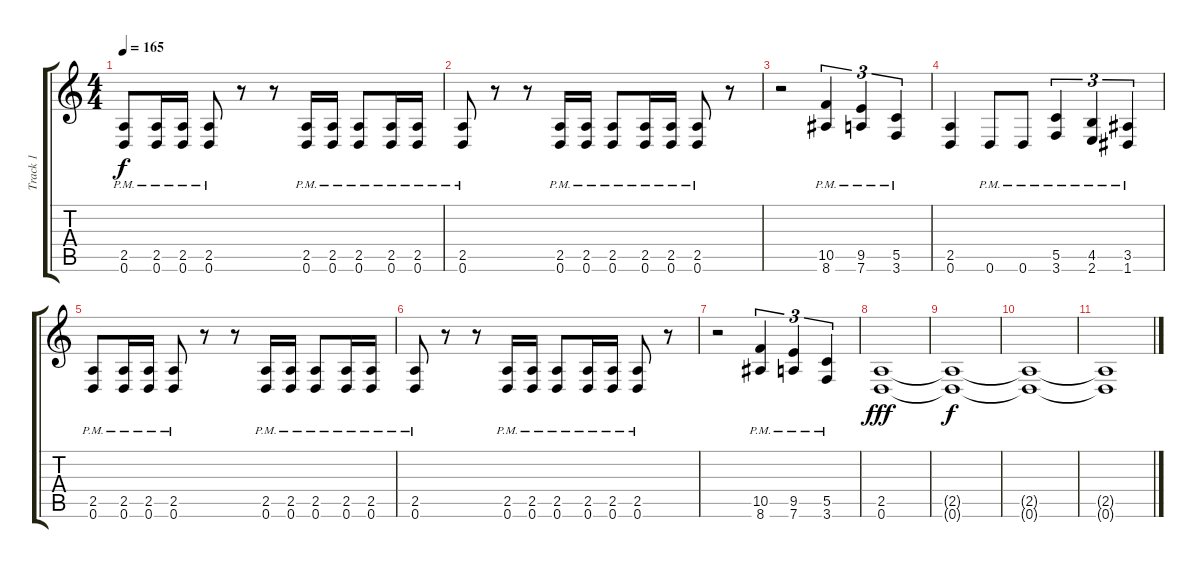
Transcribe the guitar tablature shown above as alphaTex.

\track ("Track 1" "Track 1") {instrument distortionguitar}
\staff {score tabs}
\tuning (D4 A3 F3 C3 G2 D2) {hide}
\ts (4 4)
\tempo 165
\clef g2
\ks c
(2.5{pm} 0.6{pm}).8{dy f} (2.5{pm} 0.6{pm}).16 (2.5{pm} 0.6{pm}).16 (2.5{pm} 0.6{pm}).8 r.8 r.8 (2.5{pm} 0.6{pm}).16 (2.5{pm} 0.6{pm}).16 (2.5{pm} 0.6{pm}).8 (2.5{pm} 0.6{pm}).16 (2.5{pm} 0.6{pm}).16 |
(2.5{pm} 0.6{pm}).8 r.8 r.8 (2.5{pm} 0.6{pm}).16 (2.5{pm} 0.6{pm}).16 (2.5{pm} 0.6{pm}).8 (2.5{pm} 0.6{pm}).16 (2.5{pm} 0.6{pm}).16 (2.5{pm} 0.6{pm}).8 r.8 |
r.2 (10.5{pm} 8.6{pm}).4{tu (3 2)} (9.5{pm} 7.6{pm}).4{tu (3 2)} (5.5{pm} 3.6{pm}).4{tu (3 2)} |
(2.5 0.6).4 0.6{pm}.8 0.6{pm}.8 (5.5{pm} 3.6{pm}).4{tu (3 2)} (4.5{pm} 2.6{pm}).4{tu (3 2)} (3.5{pm} 1.6{pm}).4{tu (3 2)} |
(2.5{pm} 0.6{pm}).8 (2.5{pm} 0.6{pm}).16 (2.5{pm} 0.6{pm}).16 (2.5{pm} 0.6{pm}).8 r.8 r.8 (2.5{pm} 0.6{pm}).16 (2.5{pm} 0.6{pm}).16 (2.5{pm} 0.6{pm}).8 (2.5{pm} 0.6{pm}).16 (2.5{pm} 0.6{pm}).16 |
(2.5{pm} 0.6{pm}).8 r.8 r.8 (2.5{pm} 0.6{pm}).16 (2.5{pm} 0.6{pm}).16 (2.5{pm} 0.6{pm}).8 (2.5{pm} 0.6{pm}).16 (2.5{pm} 0.6{pm}).16 (2.5{pm} 0.6{pm}).8 r.8 |
r.2 (10.5{pm} 8.6{pm}).4{tu (3 2)} (9.5{pm} 7.6{pm}).4{tu (3 2)} (5.5{pm} 3.6{pm}).4{tu (3 2)} |
(2.5 0.6).1{dy fff} |
(2.5{t} 0.6{t}).1{dy f volume 0} |
(2.5{t} 0.6{t}).1 |
(2.5{t} 0.6{t}).1
